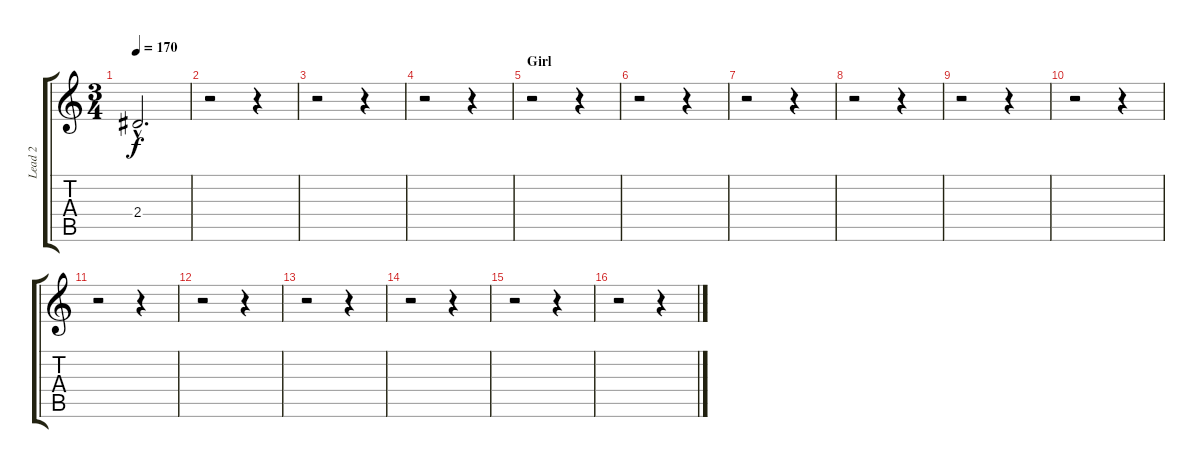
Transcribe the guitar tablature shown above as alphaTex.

\track ("Lead 2" "Lead 2") {instrument distortionguitar}
\staff {score tabs}
\tuning (Eb4 Bb3 Gb3 Db3 Ab2 Eb2) {hide}
\ts (3 4)
\tempo 170
\clef g2
\ks c
2.4{hac}.2{d dy f} |
r.2 r.4 |
r.2 r.4 |
r.2 r.4 |
\section ("" "Girl")
r.2 r.4 |
r.2 r.4 |
r.2 r.4 |
r.2 r.4 |
r.2 r.4 |
r.2 r.4 |
r.2 r.4 |
r.2 r.4 |
r.2 r.4 |
r.2 r.4 |
r.2 r.4 |
r.2 r.4
